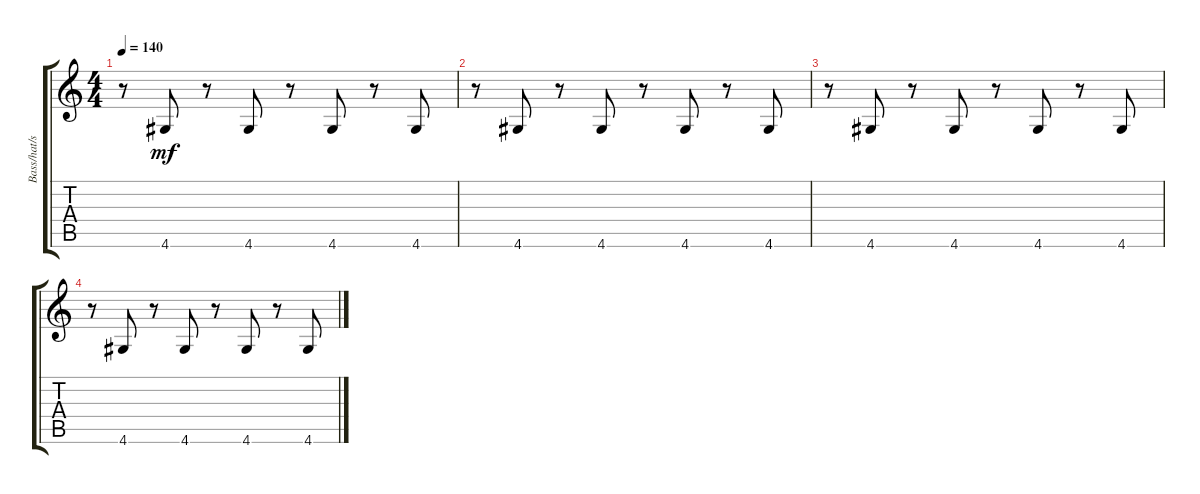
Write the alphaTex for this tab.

\track ("Bass/hat/snare/cymbal" "Bass/hat/s") {instrument acousticbass}
\staff {score tabs}
\tuning (E4 B3 G3 D3 A2 E2) {hide}
\ts (4 4)
\tempo 140
\clef g2
\ks c
r.8{dy mf} 4.6.8 r.8 4.6.8 r.8 4.6.8 r.8 4.6.8 |
r.8 4.6.8 r.8 4.6.8 r.8 4.6.8 r.8 4.6.8 |
r.8 4.6.8 r.8 4.6.8 r.8 4.6.8 r.8 4.6.8 |
r.8 4.6.8 r.8 4.6.8 r.8 4.6.8 r.8 4.6.8
